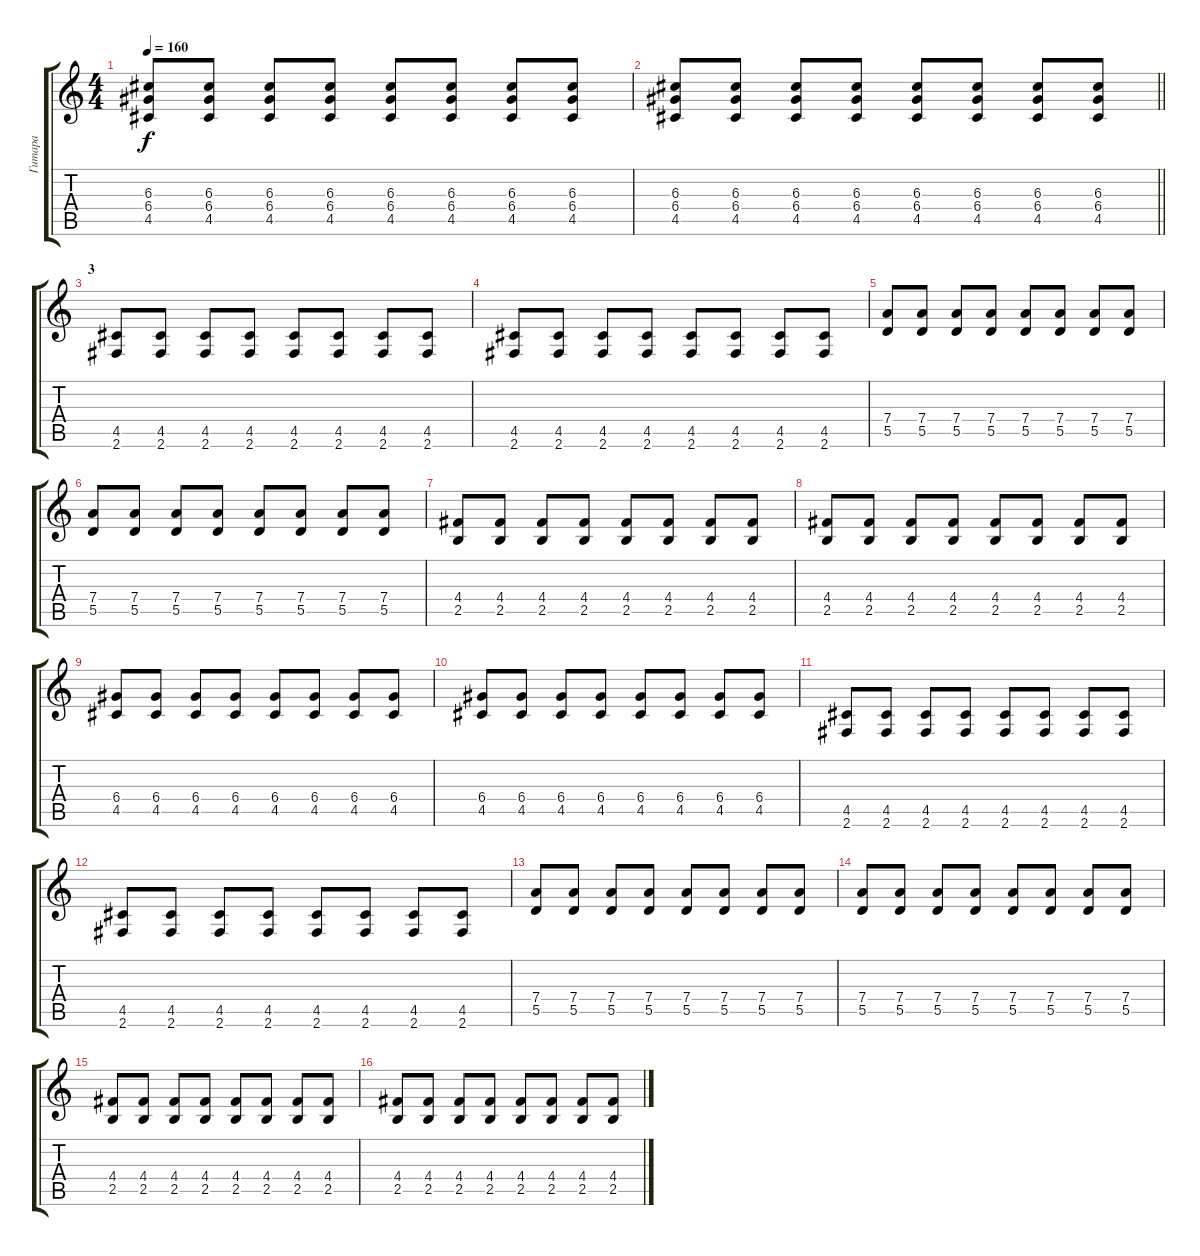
\track ("Гитара" "Гитара") {instrument distortionguitar}
\staff {score tabs}
\tuning (E4 B3 G3 D3 A2 E2) {hide}
\ts (4 4)
\tempo 160
\clef g2
\ks c
(6.3 6.4 4.5).8{dy f} (6.3 6.4 4.5).8 (6.3 6.4 4.5).8 (6.3 6.4 4.5).8 (6.3 6.4 4.5).8 (6.3 6.4 4.5).8 (6.3 6.4 4.5).8 (6.3 6.4 4.5).8 |
\barLineRight lightlight
(6.3 6.4 4.5).8 (6.3 6.4 4.5).8 (6.3 6.4 4.5).8 (6.3 6.4 4.5).8 (6.3 6.4 4.5).8 (6.3 6.4 4.5).8 (6.3 6.4 4.5).8 (6.3 6.4 4.5).8 |
\section ("" "3")
(4.5 2.6).8 (4.5 2.6).8 (4.5 2.6).8 (4.5 2.6).8 (4.5 2.6).8 (4.5 2.6).8 (4.5 2.6).8 (4.5 2.6).8 |
(4.5 2.6).8 (4.5 2.6).8 (4.5 2.6).8 (4.5 2.6).8 (4.5 2.6).8 (4.5 2.6).8 (4.5 2.6).8 (4.5 2.6).8 |
(7.4 5.5).8 (7.4 5.5).8 (7.4 5.5).8 (7.4 5.5).8 (7.4 5.5).8 (7.4 5.5).8 (7.4 5.5).8 (7.4 5.5).8 |
(7.4 5.5).8 (7.4 5.5).8 (7.4 5.5).8 (7.4 5.5).8 (7.4 5.5).8 (7.4 5.5).8 (7.4 5.5).8 (7.4 5.5).8 |
(4.4 2.5).8 (4.4 2.5).8 (4.4 2.5).8 (4.4 2.5).8 (4.4 2.5).8 (4.4 2.5).8 (4.4 2.5).8 (4.4 2.5).8 |
(4.4 2.5).8 (4.4 2.5).8 (4.4 2.5).8 (4.4 2.5).8 (4.4 2.5).8 (4.4 2.5).8 (4.4 2.5).8 (4.4 2.5).8 |
(6.4 4.5).8 (6.4 4.5).8 (6.4 4.5).8 (6.4 4.5).8 (6.4 4.5).8 (6.4 4.5).8 (6.4 4.5).8 (6.4 4.5).8 |
(6.4 4.5).8 (6.4 4.5).8 (6.4 4.5).8 (6.4 4.5).8 (6.4 4.5).8 (6.4 4.5).8 (6.4 4.5).8 (6.4 4.5).8 |
(4.5 2.6).8 (4.5 2.6).8 (4.5 2.6).8 (4.5 2.6).8 (4.5 2.6).8 (4.5 2.6).8 (4.5 2.6).8 (4.5 2.6).8 |
(4.5 2.6).8 (4.5 2.6).8 (4.5 2.6).8 (4.5 2.6).8 (4.5 2.6).8 (4.5 2.6).8 (4.5 2.6).8 (4.5 2.6).8 |
(7.4 5.5).8 (7.4 5.5).8 (7.4 5.5).8 (7.4 5.5).8 (7.4 5.5).8 (7.4 5.5).8 (7.4 5.5).8 (7.4 5.5).8 |
(7.4 5.5).8 (7.4 5.5).8 (7.4 5.5).8 (7.4 5.5).8 (7.4 5.5).8 (7.4 5.5).8 (7.4 5.5).8 (7.4 5.5).8 |
(4.4 2.5).8 (4.4 2.5).8 (4.4 2.5).8 (4.4 2.5).8 (4.4 2.5).8 (4.4 2.5).8 (4.4 2.5).8 (4.4 2.5).8 |
(4.4 2.5).8 (4.4 2.5).8 (4.4 2.5).8 (4.4 2.5).8 (4.4 2.5).8 (4.4 2.5).8 (4.4 2.5).8 (4.4 2.5).8
